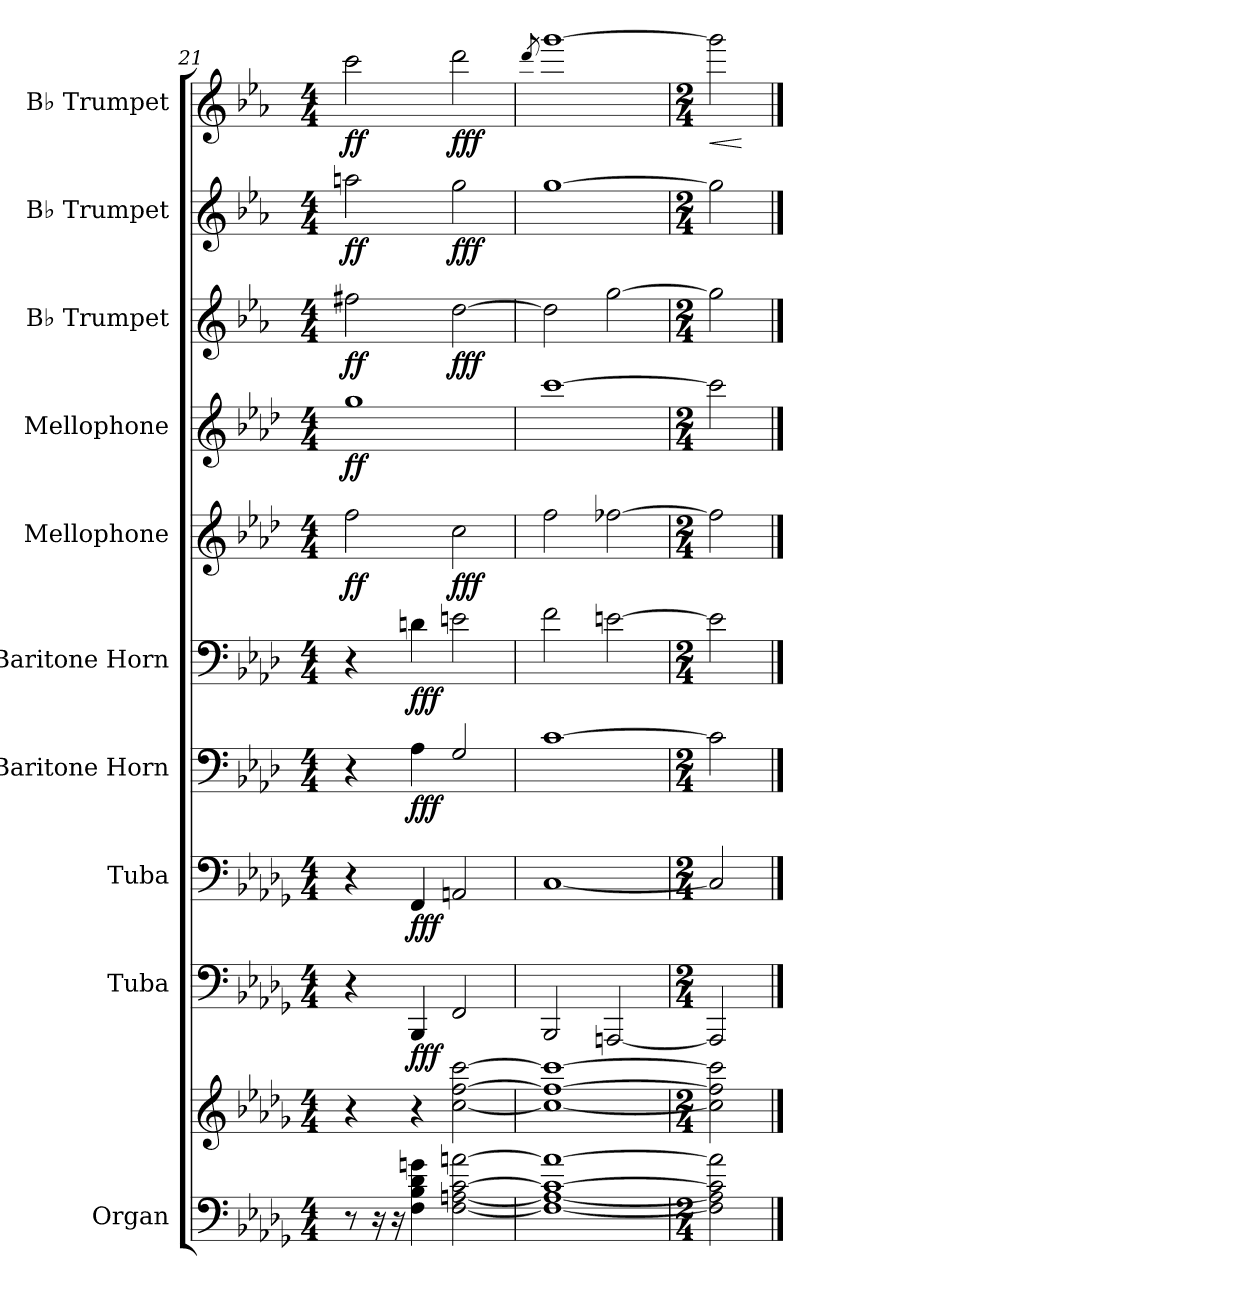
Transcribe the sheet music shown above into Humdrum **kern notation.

**kern	**kern	**kern	**dynam	**kern	**dynam	**kern	**dynam	**kern	**dynam	**kern	**dynam	**kern	**dynam	**kern	**dynam	**kern	**dynam	**kern	**dynam
*part10	*part10	*part9	*part9	*part8	*part8	*part7	*part7	*part6	*part6	*part5	*part5	*part4	*part4	*part3	*part3	*part2	*part2	*part1	*part1
*staff11	*staff10	*staff9	*staff9	*staff8	*staff8	*staff7	*staff7	*staff6	*staff6	*staff5	*staff5	*staff4	*staff4	*staff3	*staff3	*staff2	*staff2	*staff1	*staff1
*I"Organ	*	*I"Tuba	*	*I"Tuba	*	*I"Baritone Horn	*	*I"Baritone Horn	*	*I"Mellophone	*	*I"Mellophone	*	*I"B♭ Trumpet	*	*I"B♭ Trumpet	*	*I"B♭ Trumpet	*
*I'Org.	*	*I'Tba.	*	*I'Tba.	*	*I'Bar. Hn.	*	*I'Bar. Hn.	*	*I'Mph.	*	*I'Mph.	*	*I'B♭ Tpt.	*	*I'B♭ Tpt.	*	*I'B♭ Tpt.	*
*clefF4	*clefG2	*clefF4	*	*clefF4	*	*clefF4	*	*clefF4	*	*clefG2	*	*clefG2	*	*clefG2	*	*clefG2	*	*clefG2	*
*	*	*	*	*	*	*ITrd4c7	*	*ITrd4c7	*	*ITrd4c7	*	*ITrd4c7	*	*ITrd1c2	*	*ITrd1c2	*	*ITrd1c2	*
*k[b-e-a-d-g-]	*k[b-e-a-d-g-]	*k[b-e-a-d-g-]	*	*k[b-e-a-d-g-]	*	*k[b-e-a-d-g-]	*	*k[b-e-a-d-g-]	*	*k[b-e-a-d-g-]	*	*k[b-e-a-d-g-]	*	*k[b-e-a-d-g-]	*	*k[b-e-a-d-g-]	*	*k[b-e-a-d-g-]	*
*M4/4	*M4/4	*M4/4	*	*M4/4	*	*M4/4	*	*M4/4	*	*M4/4	*	*M4/4	*	*M4/4	*	*M4/4	*	*M4/4	*
=21	=21	=21	=21	=21	=21	=21	=21	=21	=21	=21	=21	=21	=21	=21	=21	=21	=21	=21	=21
!	!	!	!	!	!	!	!	!	!	!	!LO:DY:b	!	!LO:DY:b	!	!LO:DY:b	!	!LO:DY:b	!	!LO:DY:b
8r	4r	4r	.	4r	.	4r	.	4r	.	2b-\	ff	1cc	ff	2een\	ff	2ggn\	ff	2bb-\	ff
16r	.	.	.	.	.	.	.	.	.	.	.	.	.	.	.	.	.	.	.
16r	.	.	.	.	.	.	.	.	.	.	.	.	.	.	.	.	.	.	.
!	!	!	!LO:DY:b	!	!LO:DY:b	!	!LO:DY:b	!	!LO:DY:b	!	!	!	!	!	!	!	!	!	!
4F\ 4B-\ 4d-\ 4gn\	4r	4BBB-/	fff	4FF/	fff	4D-\	fff	4Gn\	fff	.	.	.	.	.	.	.	.	.	.
!	!	!	!	!	!	!	!	!	!	!	!LO:DY:b	!	!	!	!LO:DY:b	!	!LO:DY:b	!	!LO:DY:b
[2F\ [2An\ [2c\ [2an\	[2cc\ [2ff\ [2ccc\	2FF/	.	2AAn/	.	2C/	.	2An\	.	2f\	fff	.	.	[2cc\	fff	2ff\	fff	2ccc\	fff
!!LO:PB:g=z
=22	=22	=22	=22	=22	=22	=22	=22	=22	=22	=22	=22	=22	=22	=22	=22	=22	=22	=22	=22
.	.	.	.	.	.	.	.	.	.	.	.	.	.	.	.	.	.	8qccc/	.
1F_ 1A_ 1c_ 1a_	1cc_ 1ff_ 1ccc_	2BBB-/	.	[1C	.	[1F	.	2B-\	.	2b-\	.	[1ff	.	2cc\]	.	[1ff	.	[1fff	.
.	.	[2AAAn/	.	.	.	.	.	[2An\	.	[2b--X\	.	.	.	[2ff\	.	.	.	.	.
=23	=23	=23	=23	=23	=23	=23	=23	=23	=23	=23	=23	=23	=23	=23	=23	=23	=23	=23	=23
*M2/4	*M2/4	*M2/4	*	*M2/4	*	*M2/4	*	*M2/4	*	*M2/4	*	*M2/4	*	*M2/4	*	*M2/4	*	*M2/4	*
!	!	!	!	!	!	!	!	!	!	!	!	!	!	!	!	!	!	!	!LO:HP:b
2F\] 2A\] 2c\] 2a\]	2cc\] 2ff\] 2ccc\]	2AAA/]	.	2C/]	.	2F\]	.	2A\]	.	2b--\]	.	2ff\]	.	2ff\]	.	2ff\]	.	2fff\]	<
.	.	.	.	.	.	.	.	.	.	.	.	.	.	.	.	.	.	.	[
==	==	==	==	==	==	==	==	==	==	==	==	==	==	==	==	==	==	==	==
*-	*-	*-	*-	*-	*-	*-	*-	*-	*-	*-	*-	*-	*-	*-	*-	*-	*-	*-	*-
